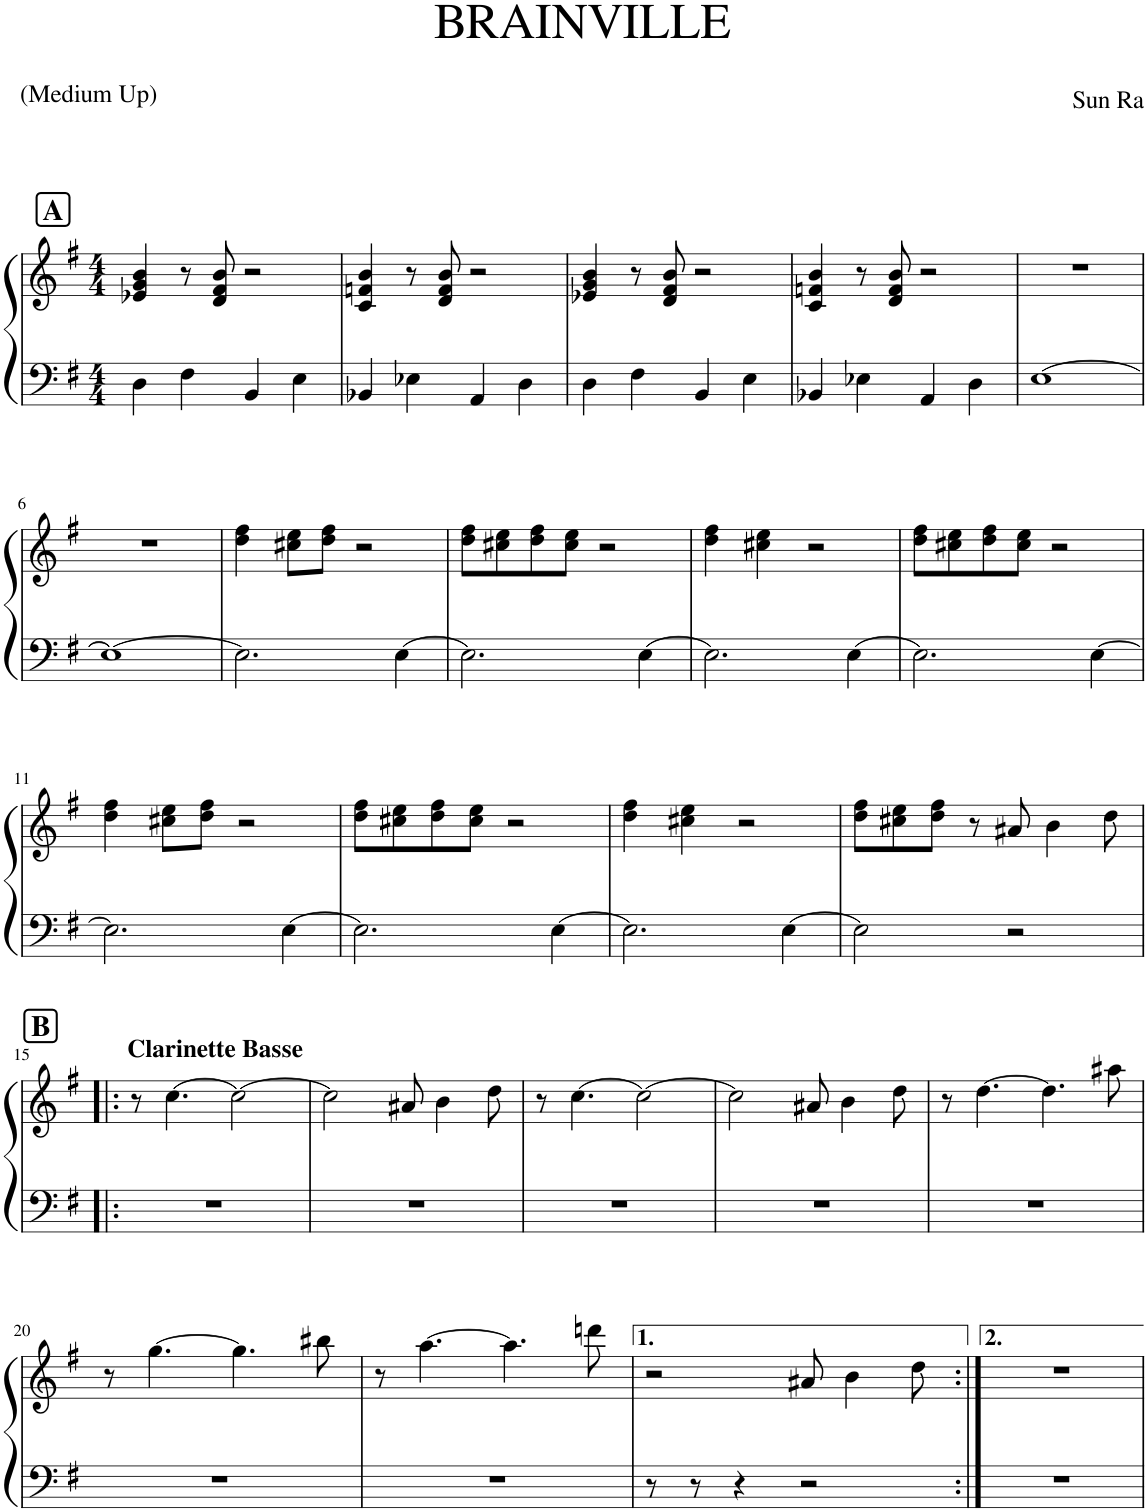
**kern	**kern
*part1	*part1
*staff2	*staff1
*I"Piano	*
*I'Pia.	*
*clefF4	*clefG2
*k[f#]	*k[f#]
*M4/4	*M4/4
!!LO:REH:place=s1:a:B:cj:fs=14:t=A
=1	=1
4D\	4e-X/ 4g/ 4b/
4F#\	8r
.	8d/ 8f#/ 8b/
4BB/	2r
4E\	.
=2	=2
4BB-X/	4c/ 4fn/ 4b/
4E-X\	8r
.	8d/ 8f/ 8b/
4AA/	2r
4D\	.
=3	=3
4D\	4e-X/ 4g/ 4b/
4F#\	8r
.	8d/ 8f#/ 8b/
4BB/	2r
4E\	.
=4	=4
4BB-X/	4c/ 4fn/ 4b/
4E-X\	8r
.	8d/ 8f/ 8b/
4AA/	2r
4D\	.
=5	=5
[1E	1r
!!LO:LB:g=z
=6	=6
1E_	1r
=7	=7
2.E\]	4dd\ 4ff#\
.	8cc#X\ 8ee\L
.	8dd\ 8ff#\J
.	2r
[4E\	.
=8	=8
2.E\]	8dd\ 8ff#\L
.	8cc#X\ 8ee\
.	8dd\ 8ff#\
.	8cc#\ 8ee\J
.	2r
[4E\	.
=9	=9
2.E\]	4dd\ 4ff#\
.	4cc#X\ 4ee\
.	2r
[4E\	.
=10	=10
2.E\]	8dd\ 8ff#\L
.	8cc#X\ 8ee\
.	8dd\ 8ff#\
.	8cc#\ 8ee\J
.	2r
[4E\	.
!!LO:LB:g=z
=11	=11
2.E\]	4dd\ 4ff#\
.	8cc#X\ 8ee\L
.	8dd\ 8ff#\J
.	2r
[4E\	.
=12	=12
2.E\]	8dd\ 8ff#\L
.	8cc#X\ 8ee\
.	8dd\ 8ff#\
.	8cc#\ 8ee\J
.	2r
[4E\	.
=13	=13
2.E\]	4dd\ 4ff#\
.	4cc#X\ 4ee\
.	2r
[4E\	.
=14	=14
2E\]	8dd\ 8ff#\L
.	8cc#X\ 8ee\
.	8dd\ 8ff#\J
.	8r
2r	8a#X/
.	4b\
.	8dd\
!!LO:LB:g=z
!!LO:REH:place=s1:a:B:cj:fs=14:t=B:qo=0.5
=15!|:	=15!|:
!	!LO:TX:a:B:t=Clarinette Basse
1r	8r
.	[4.cc\
.	2cc\_
=16	=16
1r	2cc\]
.	8a#X/
.	4b\
.	8dd\
=17	=17
1r	8r
.	[4.cc\
.	2cc\_
=18	=18
1r	2cc\]
.	8a#X/
.	4b\
.	8dd\
=19	=19
1r	8r
.	[4.dd\
.	4.dd\]
.	8aa#X\
!!LO:LB:g=z
=20	=20
1r	8r
.	[4.gg\
.	4.gg\]
.	8bb#X\
=21	=21
1r	8r
.	[4.aa\
.	4.aa\]
.	8dddn\
=22	=22
8r	2r
8r	.
4r	.
2r	8a#X/
.	4b\
.	8dd\
=23:|!	=23:|!
1r	1r
=	=
*-	*-
